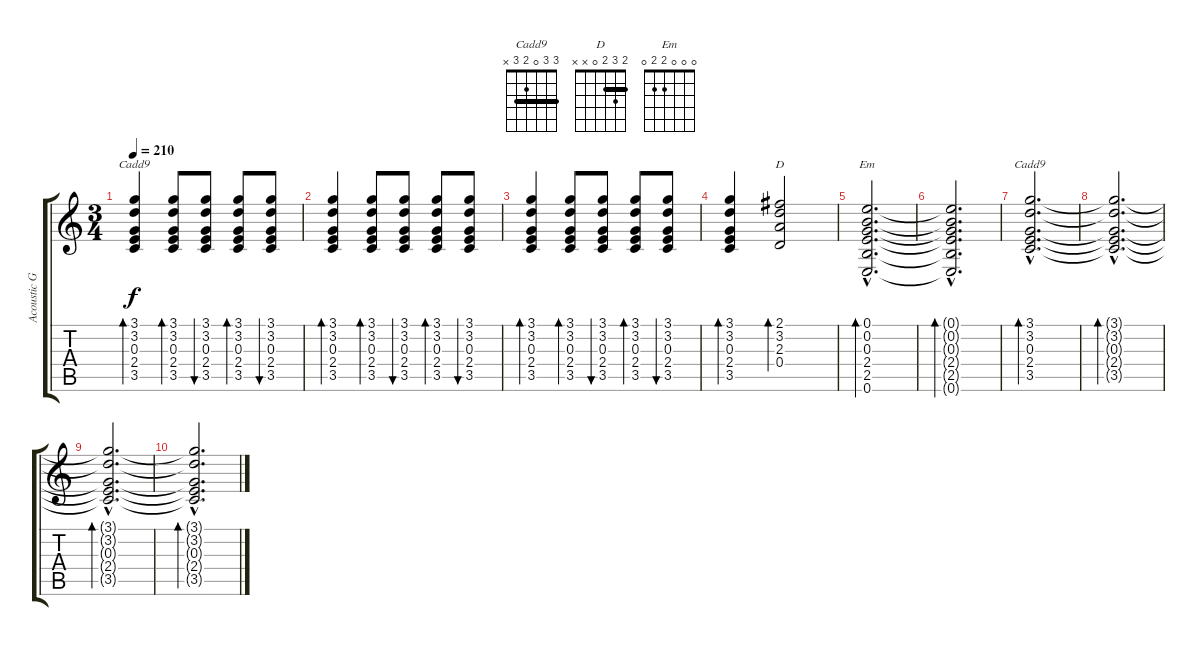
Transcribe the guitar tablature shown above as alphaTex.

\track ("Acoustic Guitar" "Acoustic G") {instrument acousticguitarsteel}
\staff {score tabs}
\tuning (E4 B3 G3 D3 A2 E2) {hide}
\chord ("Cadd9" x x x x x x)
\chord ("D" 2 3 2 0 x x) {barre 2}
\chord ("Em" 0 0 0 2 2 0)
\chord ("Cadd9" 3 3 0 2 3 x) {barre 3}
\ts (3 4)
\tempo 210
\clef g2
\ks c
(3.1 3.2 0.3 2.4 3.5).4{bd 60 ch "Cadd9" dy f} (3.1 3.2 0.3 2.4 3.5).8{bd 60} (3.1 3.2 0.3 2.4 3.5).8{bu 60} (3.1 3.2 0.3 2.4 3.5).8{bd 60} (3.1 3.2 0.3 2.4 3.5).8{bu 60} |
(3.1 3.2 0.3 2.4 3.5).4{bd 60} (3.1 3.2 0.3 2.4 3.5).8{bd 60} (3.1 3.2 0.3 2.4 3.5).8{bu 60} (3.1 3.2 0.3 2.4 3.5).8{bd 60} (3.1 3.2 0.3 2.4 3.5).8{bu 60} |
(3.1 3.2 0.3 2.4 3.5).4{bd 60} (3.1 3.2 0.3 2.4 3.5).8{bd 60} (3.1 3.2 0.3 2.4 3.5).8{bu 60} (3.1 3.2 0.3 2.4 3.5).8{bd 60} (3.1 3.2 0.3 2.4 3.5).8{bu 60} |
(3.1 3.2 0.3 2.4 3.5).4{bd 60} (2.1 3.2 2.3 0.4).2{bd 60 ch "D"} |
(0.1{hac} 0.2{hac} 0.3{hac} 2.4{hac} 2.5{hac} 0.6{hac}).2{d bd 480 ch "Em"} |
(0.1{hac t} 0.2{hac t} 0.3{hac t} 2.4{hac t} 2.5{hac t} 0.6{hac t}).2{d bd 480} |
(3.1{hac} 3.2{hac} 0.3{hac} 2.4{hac} 3.5{hac}).2{d bd 480 ch "Cadd9"} |
(3.1{hac t} 3.2{hac t} 0.3{hac t} 2.4{hac t} 3.5{hac t}).2{d bd 480} |
(3.1{hac t} 3.2{hac t} 0.3{hac t} 2.4{hac t} 3.5{hac t}).2{d bd 480} |
(3.1{hac t} 3.2{hac t} 0.3{hac t} 2.4{hac t} 3.5{hac t}).2{d bd 480}
